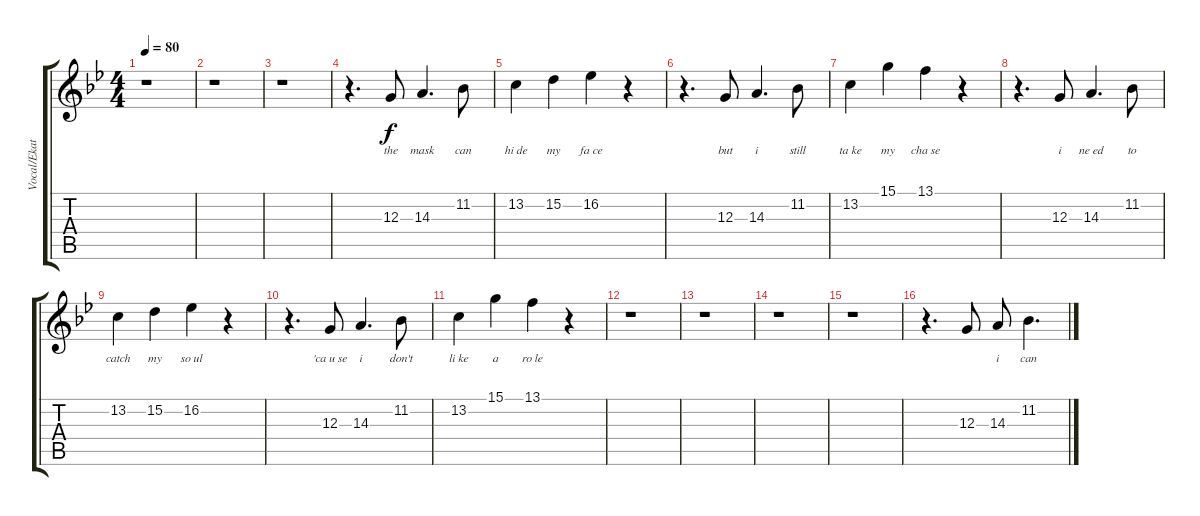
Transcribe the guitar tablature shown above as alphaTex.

\track ("Vocal/Ekath" "Vocal/Ekat") {instrument acousticgrandpiano}
\staff {score tabs}
\tuning (E4 B3 G3 D3 A2 E2) {hide}
\ts (4 4)
\tempo 80
\clef g2
\ks gminor
r.1{dy f} |
r.1 |
r.1 |
r.4{d} 12.3.8{lyrics (0 "the") lyrics (1 "") lyrics (2 "") lyrics (3 "") lyrics (4 "")} 14.3.4{d lyrics (0 "mask") lyrics (1 "") lyrics (2 "") lyrics (3 "") lyrics (4 "")} 11.2.8{lyrics (0 "can") lyrics (1 "") lyrics (2 "") lyrics (3 "") lyrics (4 "")} |
13.2.4{lyrics (0 "hi de") lyrics (1 "") lyrics (2 "") lyrics (3 "") lyrics (4 "")} 15.2.4{lyrics (0 "my") lyrics (1 "") lyrics (2 "") lyrics (3 "") lyrics (4 "")} 16.2.4{lyrics (0 "fa ce") lyrics (1 "") lyrics (2 "") lyrics (3 "") lyrics (4 "")} r.4 |
r.4{d} 12.3.8{lyrics (0 "but") lyrics (1 "") lyrics (2 "") lyrics (3 "") lyrics (4 "")} 14.3.4{d lyrics (0 "i") lyrics (1 "") lyrics (2 "") lyrics (3 "") lyrics (4 "")} 11.2.8{lyrics (0 "still") lyrics (1 "") lyrics (2 "") lyrics (3 "") lyrics (4 "")} |
13.2.4{lyrics (0 "ta ke") lyrics (1 "") lyrics (2 "") lyrics (3 "") lyrics (4 "")} 15.1.4{lyrics (0 "my") lyrics (1 "") lyrics (2 "") lyrics (3 "") lyrics (4 "")} 13.1.4{lyrics (0 "cha se") lyrics (1 "") lyrics (2 "") lyrics (3 "") lyrics (4 "")} r.4 |
r.4{d} 12.3.8{lyrics (0 "i") lyrics (1 "") lyrics (2 "") lyrics (3 "") lyrics (4 "")} 14.3.4{d lyrics (0 "ne ed") lyrics (1 "") lyrics (2 "") lyrics (3 "") lyrics (4 "")} 11.2.8{lyrics (0 "to") lyrics (1 "") lyrics (2 "") lyrics (3 "") lyrics (4 "")} |
13.2.4{lyrics (0 "catch") lyrics (1 "") lyrics (2 "") lyrics (3 "") lyrics (4 "")} 15.2.4{lyrics (0 "my") lyrics (1 "") lyrics (2 "") lyrics (3 "") lyrics (4 "")} 16.2.4{lyrics (0 "so ul") lyrics (1 "") lyrics (2 "") lyrics (3 "") lyrics (4 "")} r.4 |
r.4{d} 12.3.8{lyrics (0 "'ca u se") lyrics (1 "") lyrics (2 "") lyrics (3 "") lyrics (4 "")} 14.3.4{d lyrics (0 "i") lyrics (1 "") lyrics (2 "") lyrics (3 "") lyrics (4 "")} 11.2.8{lyrics (0 "don't") lyrics (1 "") lyrics (2 "") lyrics (3 "") lyrics (4 "")} |
13.2.4{lyrics (0 "li ke") lyrics (1 "") lyrics (2 "") lyrics (3 "") lyrics (4 "")} 15.1.4{lyrics (0 "a") lyrics (1 "") lyrics (2 "") lyrics (3 "") lyrics (4 "")} 13.1.4{lyrics (0 "ro le") lyrics (1 "") lyrics (2 "") lyrics (3 "") lyrics (4 "")} r.4 |
r.1 |
r.1 |
r.1 |
r.1 |
r.4{d} 12.3.8{lyrics (0 "") lyrics (1 "") lyrics (2 "") lyrics (3 "") lyrics (4 "")} 14.3.8{lyrics (0 "i") lyrics (1 "") lyrics (2 "") lyrics (3 "") lyrics (4 "")} 11.2.4{d lyrics (0 "can") lyrics (1 "") lyrics (2 "") lyrics (3 "") lyrics (4 "")}
